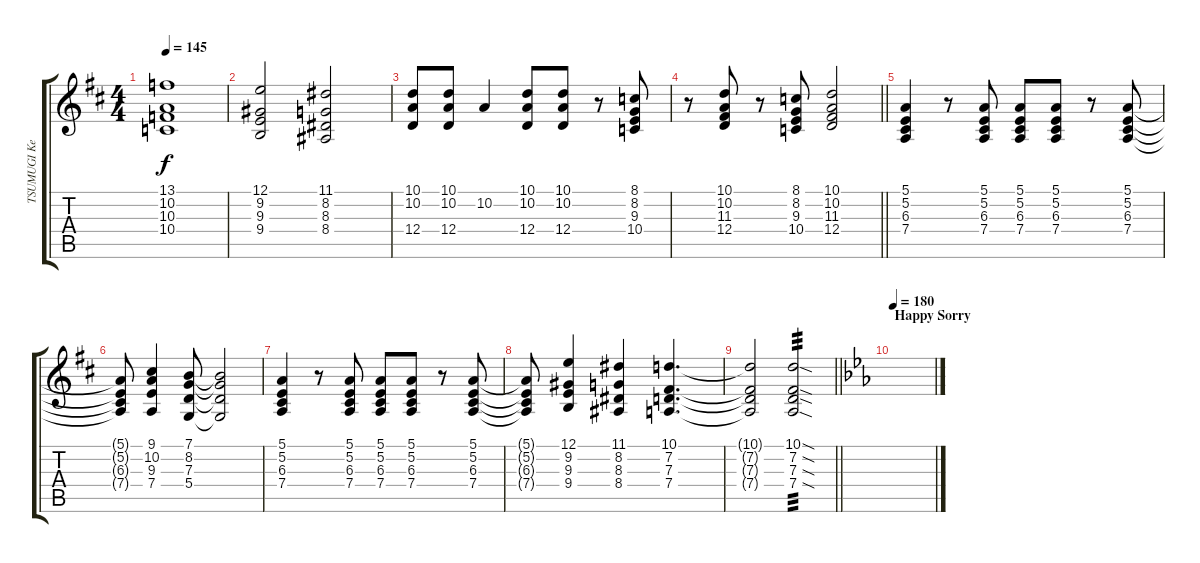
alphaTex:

\track ("TSUMUGI Keyboard" "TSUMUGI Ke") {instrument lead2sawtooth}
\staff {score tabs}
\tuning (E4 B3 G3 D3 A2 E2) {hide}
\ts (4 4)
\tempo 145
\clef g2
\ks d
(13.1 10.2 10.3 10.4).1{dy f} |
(12.1 9.2 9.3 9.4).2 (11.1 8.2 8.3 8.4).2 |
(10.1 10.2 12.4).8 (10.1 10.2 12.4).8 10.2.4 (10.1 10.2 12.4).8 (10.1 10.2 12.4).8 r.8 (8.1 8.2 9.3 10.4).8 |
\barLineRight lightlight
r.8 (10.1 10.2 11.3 12.4).8 r.8 (8.1 8.2 9.3 10.4).8 (10.1 10.2 11.3 12.4).2 |
(5.1 5.2 6.3 7.4).4 r.8 (5.1 5.2 6.3 7.4).8 (5.1 5.2 6.3 7.4).8 (5.1 5.2 6.3 7.4).8 r.8 (5.1 5.2 6.3 7.4).8 |
(5.1{t} 5.2{t} 6.3{t} 7.4{t}).8 (9.1 10.2 9.3 7.4).4 (7.1 8.2 7.3 5.4).8 (7.1{t} 8.2{t} 7.3{t} 5.4{t}).2 |
(5.1 5.2 6.3 7.4).4 r.8 (5.1 5.2 6.3 7.4).8 (5.1 5.2 6.3 7.4).8 (5.1 5.2 6.3 7.4).8 r.8 (5.1 5.2 6.3 7.4).8 |
(5.1{t} 5.2{t} 6.3{t} 7.4{t}).8 (12.1 9.2 9.3 9.4).4 (11.1 8.2 8.3 8.4).4 (10.1 7.2 7.3 7.4).4{d} |
\barLineRight lightlight
(10.1{t} 7.2{t} 7.3{t} 7.4{t}).2 (10.1{sod} 7.2{sod} 7.3{sod} 7.4{sod}).2{tp 3} |
\section ("" "Happy Sorry")
\tempo 180
\ks cminor
